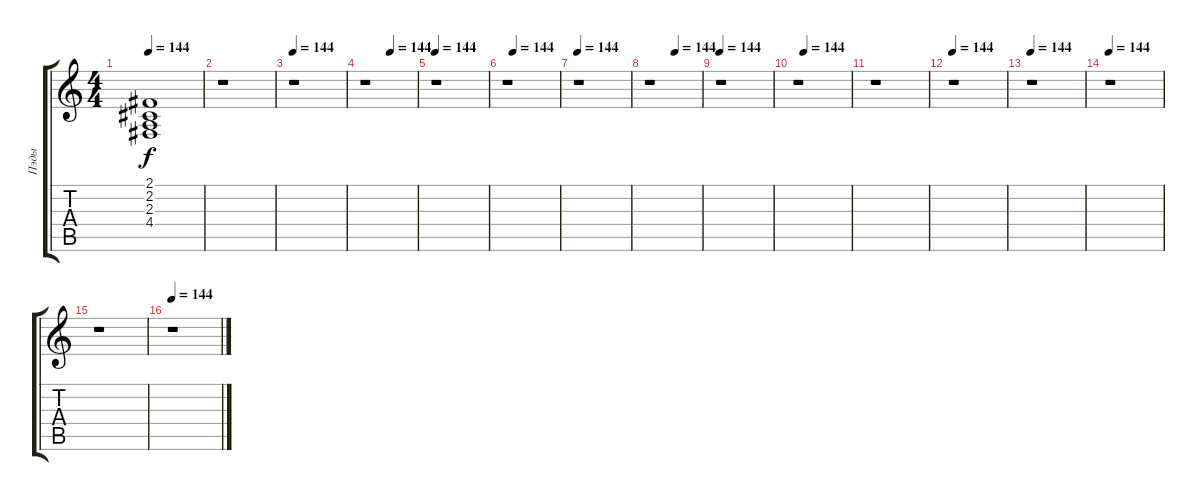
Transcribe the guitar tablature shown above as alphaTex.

\track ("Пэды" "Пэды") {instrument pad1newage}
\staff {score tabs}
\tuning (E4 B3 G3 D3 A2 E2) {hide}
\ts (4 4)
\tempo 144
\clef g2
\ks c
(2.1 2.2 2.3 4.4).1{dy f} |
r.1 |
\tempo 144
r.1 |
\tempo (144 0.5)
r.1 |
\tempo 144
r.1 |
\tempo (144 0.125)
r.1 |
\tempo 144
r.1 |
\tempo (144 0.5)
r.1 |
\tempo 144
r.1 |
\tempo (144 0.125)
r.1 |
r.1 |
\tempo 144
r.1 |
\tempo 144
r.1 |
\tempo 144
r.1 |
r.1 |
\tempo 144
r.1
